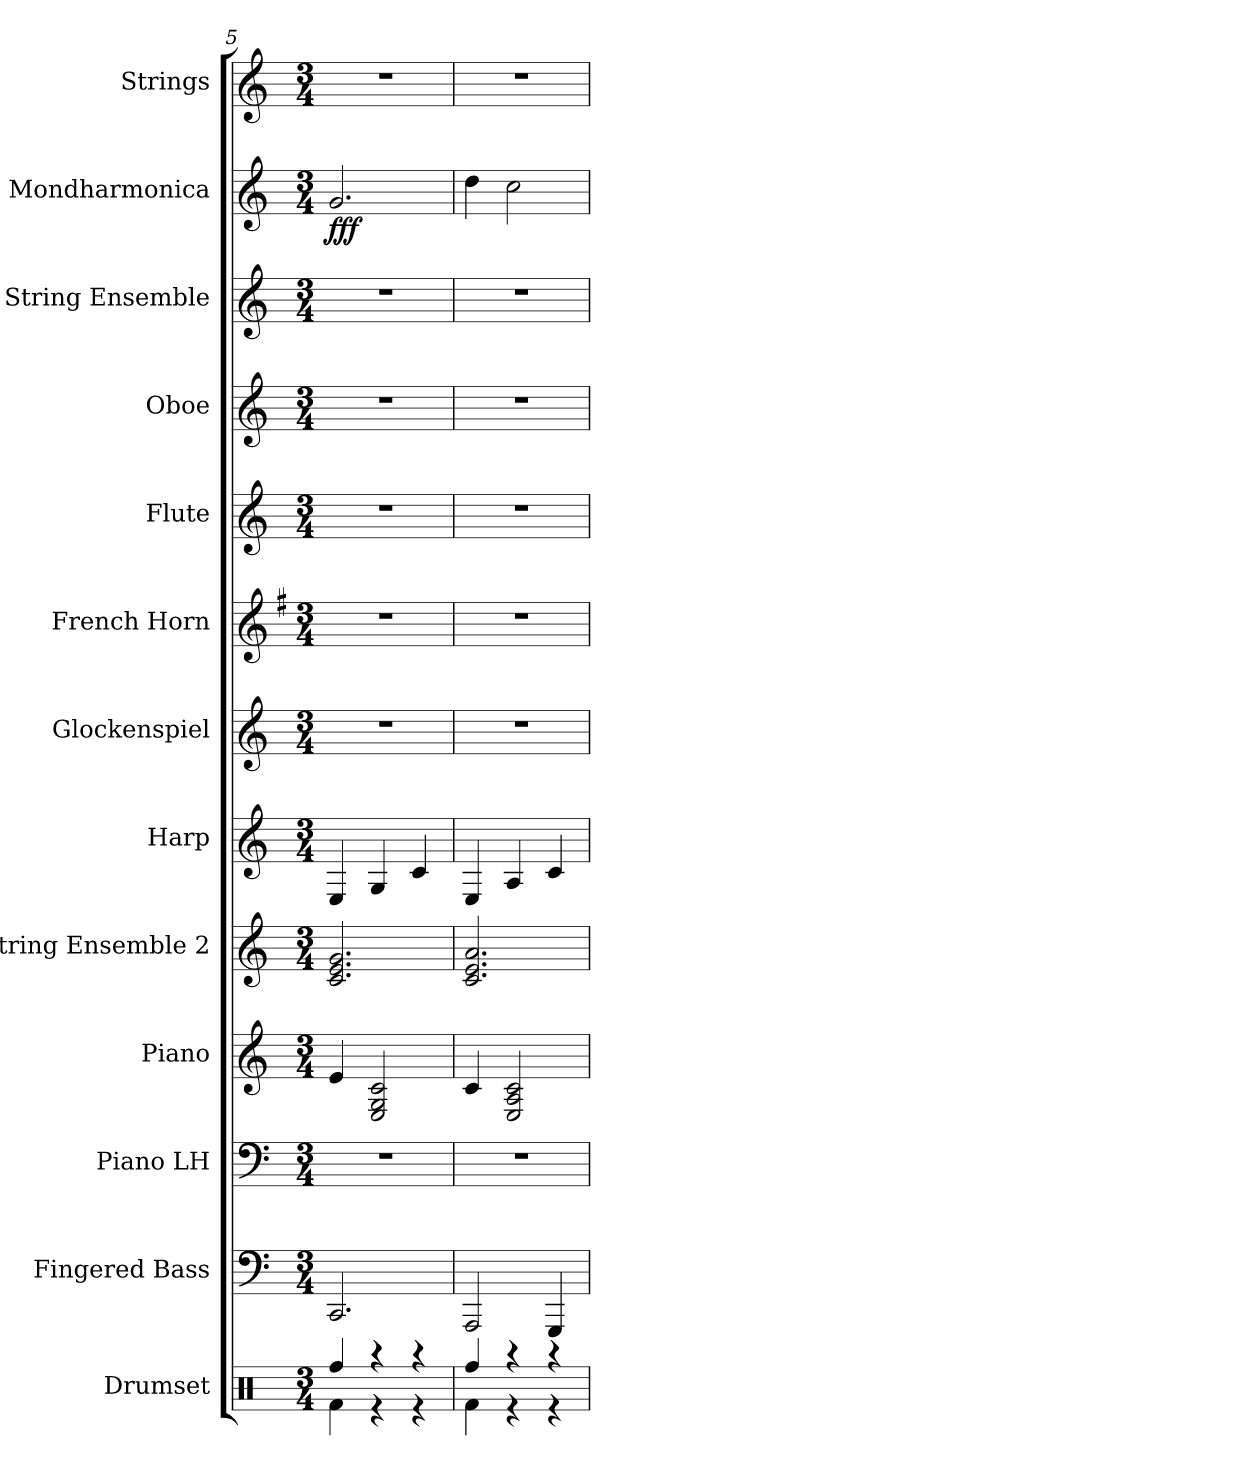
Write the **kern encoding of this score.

**kern	**kern	**kern	**kern	**kern	**kern	**kern	**kern	**kern	**kern	**kern	**kern	**dynam	**kern
*part13	*part12	*part11	*part10	*part9	*part8	*part7	*part6	*part5	*part4	*part3	*part2	*part2	*part1
*staff13	*staff12	*staff11	*staff10	*staff9	*staff8	*staff7	*staff6	*staff5	*staff4	*staff3	*staff2	*staff2	*staff1
*I"Drumset	*I"Fingered Bass	*I"Piano LH	*I"Piano	*I"String Ensemble 2	*I"Harp	*I"Glockenspiel	*I"French Horn	*I"Flute	*I"Oboe	*I"String Ensemble	*I"Mondharmonica	*	*I"Strings
*I'Drumset	*I'Fingered Bass	*I'Piano LH	*I'Piano	*I'String Ensemble 2	*I'Harp	*I'Glockenspiel	*I'French Horn	*I'Flute	*I'Oboe	*I'String Ensemble	*I'Mondharmonica	*	*I'Strings
*clefX	*clefF4	*clefF4	*clefG2	*clefG2	*clefG2	*clefG2	*clefG2	*clefG2	*clefG2	*clefG2	*clefG2	*	*clefG2
*	*ITrd-7c-12	*	*	*	*	*ITrd7c12	*ITrd4c7	*	*	*	*	*	*
*k[]	*k[]	*k[]	*k[]	*k[]	*k[]	*k[]	*k[]	*k[]	*k[]	*k[]	*k[]	*	*k[]
*M3/4	*M3/4	*M3/4	*M3/4	*M3/4	*M3/4	*M3/4	*M3/4	*M3/4	*M3/4	*M3/4	*M3/4	*	*M3/4
*MM86	*MM86	*MM86	*MM86	*MM86	*MM86	*MM86	*MM86	*MM86	*MM86	*MM86	*MM86	*	*MM86
=5	=5	=5	=5	=5	=5	=5	=5	=5	=5	=5	=5	=5	=5
*^	*	*	*	*	*	*	*	*	*	*	*	*	*
!	!	!	!	!	!	!	!	!	!	!	!	!	!LO:DY:b	!
4Rff/	4Rf\	2.C/	2.r	4e/	2.c/ 2.e/ 2.g/	4E/	2.r	2.r	2.r	2.r	2.r	2.g/	fff	2.r
4r	4r	.	.	2E/ 2G/ 2c/	.	4G/	.	.	.	.	.	.	.	.
4r	4r	.	.	.	.	4c/	.	.	.	.	.	.	.	.
=6	=6	=6	=6	=6	=6	=6	=6	=6	=6	=6	=6	=6	=6	=6
4Rff/	4Rf\	2AA/	2.r	4c/	2.c/ 2.e/ 2.a/	4E/	2.r	2.r	2.r	2.r	2.r	4dd\	.	2.r
4r	4r	.	.	2E/ 2A/ 2c/	.	4A/	.	.	.	.	.	2cc\	.	.
4r	4r	4GG/	.	.	.	4c/	.	.	.	.	.	.	.	.
*v	*v	*	*	*	*	*	*	*	*	*	*	*	*	*
=	=	=	=	=	=	=	=	=	=	=	=	=	=
*-	*-	*-	*-	*-	*-	*-	*-	*-	*-	*-	*-	*-	*-
